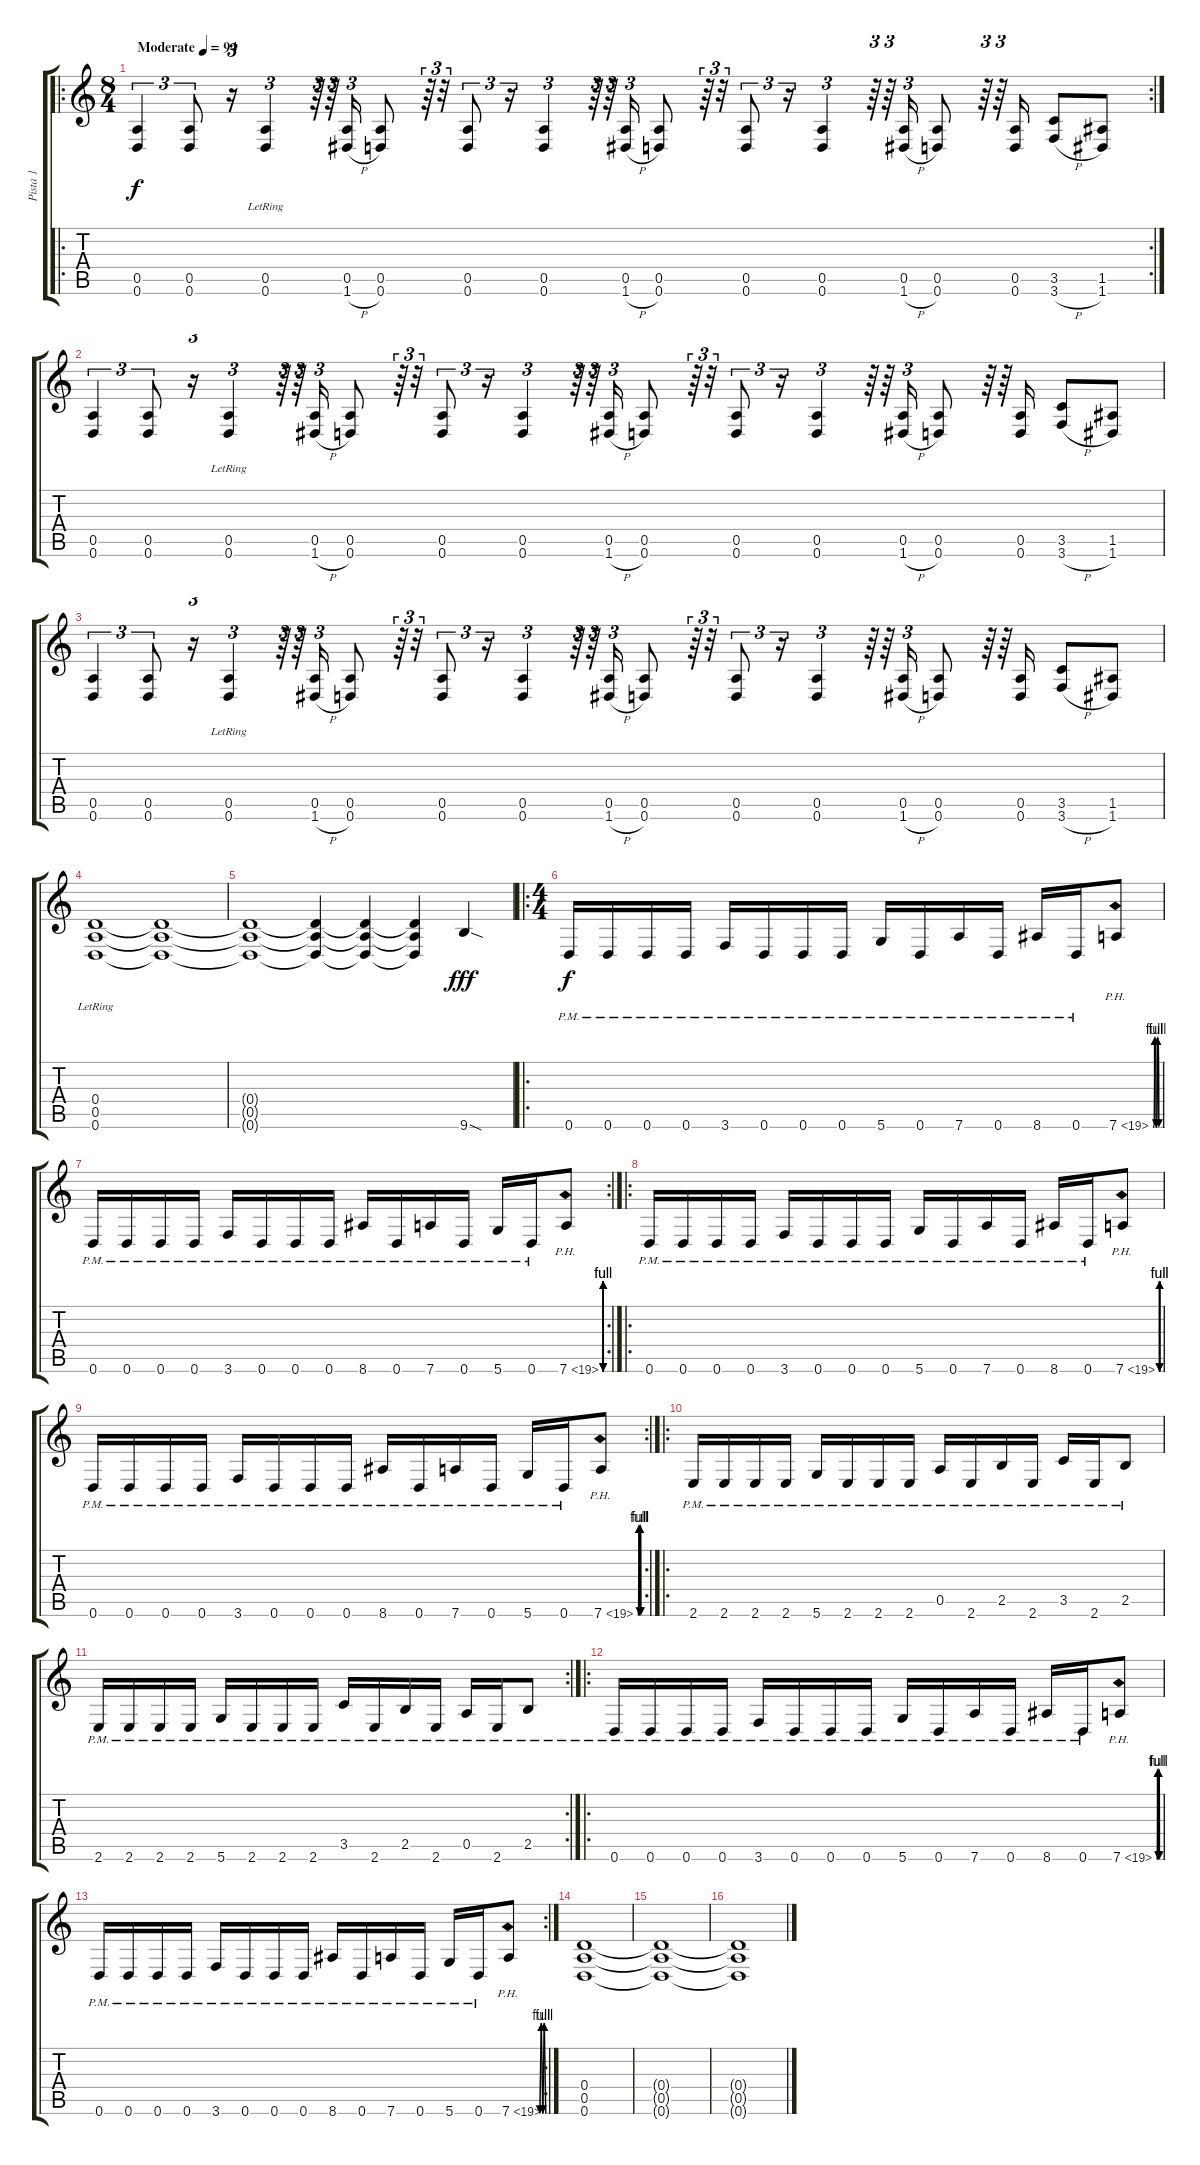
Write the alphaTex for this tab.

\track ("Pista 1" "Pista 1") {instrument distortionguitar}
\staff {score tabs}
\tuning (E4 B3 G3 D3 A2 D2) {hide}
\ro
\rc 2
\ts (8 4)
\tempo (94 "Moderate")
\clef g2
\ks c
(0.5 0.6).4{tu (3 2) dy f instrument distortionguitar} (0.5 0.6).8{tu (3 2)} r.16{tu (3 2)} (0.5{lr} 0.6).4{tu (3 2)} r.64{tu (3 2)} r.64{tu (3 2)} (0.5 1.6{h}).16{tu (3 2)} (0.5 0.6).8 r.64{tu (3 2)} r.32{tu (3 2)} (0.5 0.6).8{tu (3 2)} r.16{tu (3 2)} (0.5 0.6).4{tu (3 2)} r.64{tu (3 2)} r.64{tu (3 2)} (0.5 1.6{h}).16{tu (3 2)} (0.5 0.6).8 r.64{tu (3 2)} r.32{tu (3 2)} (0.5 0.6).8{tu (3 2)} r.16{tu (3 2)} (0.5 0.6).4{tu (3 2)} r.64{tu (3 2)} r.64{tu (3 2)} (0.5 1.6{h}).16{tu (3 2)} (0.5 0.6).8 r.64{tu (3 2)} r.64{tu (3 2)} (0.5 0.6).16 (3.5 3.6{h}).8 (1.5 1.6).8 |
(0.5 0.6).4{tu (3 2)} (0.5 0.6).8{tu (3 2)} r.16{tu (3 2)} (0.5{lr} 0.6).4{tu (3 2)} r.64{tu (3 2)} r.64{tu (3 2)} (0.5 1.6{h}).16{tu (3 2)} (0.5 0.6).8 r.64{tu (3 2)} r.32{tu (3 2)} (0.5 0.6).8{tu (3 2)} r.16{tu (3 2)} (0.5 0.6).4{tu (3 2)} r.64{tu (3 2)} r.64{tu (3 2)} (0.5 1.6{h}).16{tu (3 2)} (0.5 0.6).8 r.64{tu (3 2)} r.32{tu (3 2)} (0.5 0.6).8{tu (3 2)} r.16{tu (3 2)} (0.5 0.6).4{tu (3 2)} r.64{tu (3 2)} r.64{tu (3 2)} (0.5 1.6{h}).16{tu (3 2)} (0.5 0.6).8 r.64{tu (3 2)} r.64{tu (3 2)} (0.5 0.6).16 (3.5 3.6{h}).8 (1.5 1.6).8 |
(0.5 0.6).4{tu (3 2)} (0.5 0.6).8{tu (3 2)} r.16{tu (3 2)} (0.5{lr} 0.6).4{tu (3 2)} r.64{tu (3 2)} r.64{tu (3 2)} (0.5 1.6{h}).16{tu (3 2)} (0.5 0.6).8 r.64{tu (3 2)} r.32{tu (3 2)} (0.5 0.6).8{tu (3 2)} r.16{tu (3 2)} (0.5 0.6).4{tu (3 2)} r.64{tu (3 2)} r.64{tu (3 2)} (0.5 1.6{h}).16{tu (3 2)} (0.5 0.6).8 r.64{tu (3 2)} r.32{tu (3 2)} (0.5 0.6).8{tu (3 2)} r.16{tu (3 2)} (0.5 0.6).4{tu (3 2)} r.64{tu (3 2)} r.64{tu (3 2)} (0.5 1.6{h}).16{tu (3 2)} (0.5 0.6).8 r.64{tu (3 2)} r.64{tu (3 2)} (0.5 0.6).16 (3.5 3.6{h}).8 (1.5 1.6).8 |
(0.4 0.5 0.6{lr}).1 (0.4{t} 0.5{t} 0.6{t}).1 |
(0.4{t} 0.5{t} 0.6{t}).1 (0.4{t} 0.5{t} 0.6{t}).4 (0.4{t} 0.5{t} 0.6{t}).4 (0.4{t} 0.5{t} 0.6{t}).4 9.6{sod}.4{dy fff} |
\ro
\ts (4 4)
0.6{pm}.16{dy f} 0.6{pm}.16 0.6{pm}.16 0.6{pm}.16 3.6{pm}.16 0.6{pm}.16 0.6{pm}.16 0.6{pm}.16 5.6{pm}.16 0.6{pm}.16 7.6{pm}.16 0.6{pm}.16 8.6{pm}.16 0.6{pm}.16 7.6{be (custom 0 0 15 4 30 0 45 4 60 0) ph 12}.8 |
\rc 2
0.6{pm}.16 0.6{pm}.16 0.6{pm}.16 0.6{pm}.16 3.6{pm}.16 0.6{pm}.16 0.6{pm}.16 0.6{pm}.16 8.6{pm}.16 0.6{pm}.16 7.6{pm}.16 0.6{pm}.16 5.6{pm}.16 0.6{pm}.16 7.6{be (custom 0 0 15 4 30 0 45 4 60 0) ph 12}.8 |
\ro
0.6{pm}.16 0.6{pm}.16 0.6{pm}.16 0.6{pm}.16 3.6{pm}.16 0.6{pm}.16 0.6{pm}.16 0.6{pm}.16 5.6{pm}.16 0.6{pm}.16 7.6{pm}.16 0.6{pm}.16 8.6{pm}.16 0.6{pm}.16 7.6{be (custom 0 0 15 4 30 0 45 4 60 0) ph 12}.8 |
\rc 2
0.6{pm}.16 0.6{pm}.16 0.6{pm}.16 0.6{pm}.16 3.6{pm}.16 0.6{pm}.16 0.6{pm}.16 0.6{pm}.16 8.6{pm}.16 0.6{pm}.16 7.6{pm}.16 0.6{pm}.16 5.6{pm}.16 0.6{pm}.16 7.6{be (custom 0 0 15 4 30 0 45 4 60 0) ph 12}.8 |
\ro
2.6{pm}.16 2.6{pm}.16 2.6{pm}.16 2.6{pm}.16 5.6{pm}.16 2.6{pm}.16 2.6{pm}.16 2.6{pm}.16 0.5{pm}.16 2.6{pm}.16 2.5{pm}.16 2.6{pm}.16 3.5{pm}.16 2.6{pm}.16 2.5{pm}.8 |
\rc 2
2.6{pm}.16 2.6{pm}.16 2.6{pm}.16 2.6{pm}.16 5.6{pm}.16 2.6{pm}.16 2.6{pm}.16 2.6{pm}.16 3.5{pm}.16 2.6{pm}.16 2.5{pm}.16 2.6{pm}.16 0.5{pm}.16 2.6{pm}.16 2.5{pm}.8 |
\ro
0.6{pm}.16 0.6{pm}.16 0.6{pm}.16 0.6{pm}.16 3.6{pm}.16 0.6{pm}.16 0.6{pm}.16 0.6{pm}.16 5.6{pm}.16 0.6{pm}.16 7.6{pm}.16 0.6{pm}.16 8.6{pm}.16 0.6{pm}.16 7.6{be (custom 0 0 15 4 30 0 45 4 60 0) ph 12}.8 |
\rc 2
0.6{pm}.16 0.6{pm}.16 0.6{pm}.16 0.6{pm}.16 3.6{pm}.16 0.6{pm}.16 0.6{pm}.16 0.6{pm}.16 8.6{pm}.16 0.6{pm}.16 7.6{pm}.16 0.6{pm}.16 5.6{pm}.16 0.6{pm}.16 7.6{be (custom 0 0 15 4 30 0 45 4 60 0) ph 12}.8 |
(0.4 0.5 0.6).1 |
(0.4{t} 0.5{t} 0.6{t}).1 |
(0.4{t} 0.5{t} 0.6{t}).1
